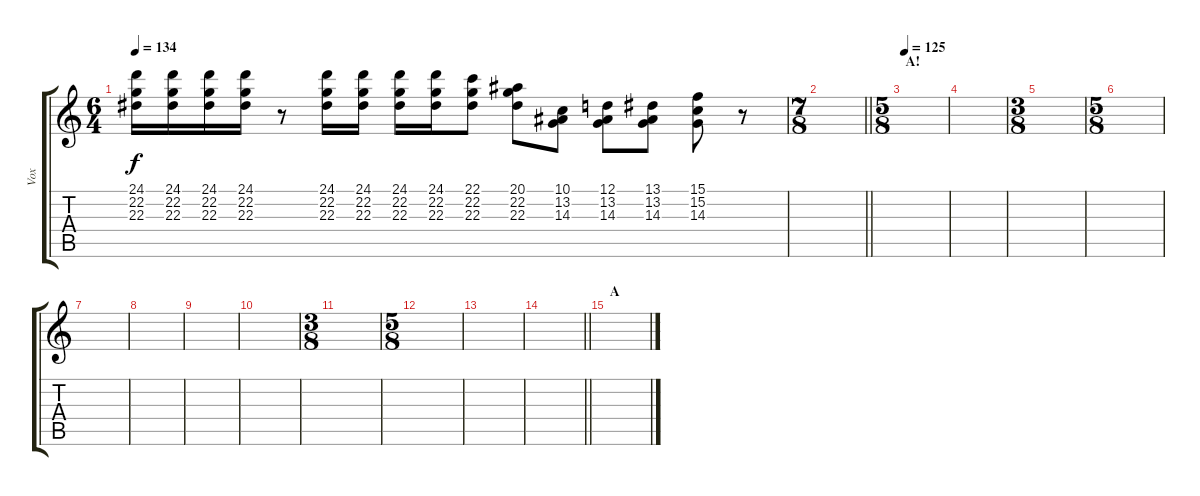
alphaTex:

\track ("Vox" "Vox") {instrument lead2sawtooth}
\staff {score tabs}
\tuning (D4 A3 F3 C3 G2 C2) {hide}
\ts (6 4)
\tempo 134
\clef g2
\ks c
(24.1 22.2 22.3).16{dy f} (24.1 22.2 22.3).16 (24.1 22.2 22.3).16 (24.1 22.2 22.3).16 r.8 (24.1 22.2 22.3).16 (24.1 22.2 22.3).16 (24.1 22.2 22.3).16 (24.1 22.2 22.3).16 (22.1 22.2 22.3).8 (20.1 22.2 22.3).8 (10.1 13.2 14.3).8 (12.1 13.2 14.3).8 (13.1 13.2 14.3).8 (15.1 15.2 14.3).8 r.8 |
\ts (7 8)
\barLineRight lightlight
|
\ts (5 8)
\section ("" "A!")
\tempo 125
|
|
\ts (3 8)
|
\ts (5 8)
|
|
|
|
|
\ts (3 8)
|
\ts (5 8)
|
|
\barLineRight lightlight
|
\section ("" "A")
